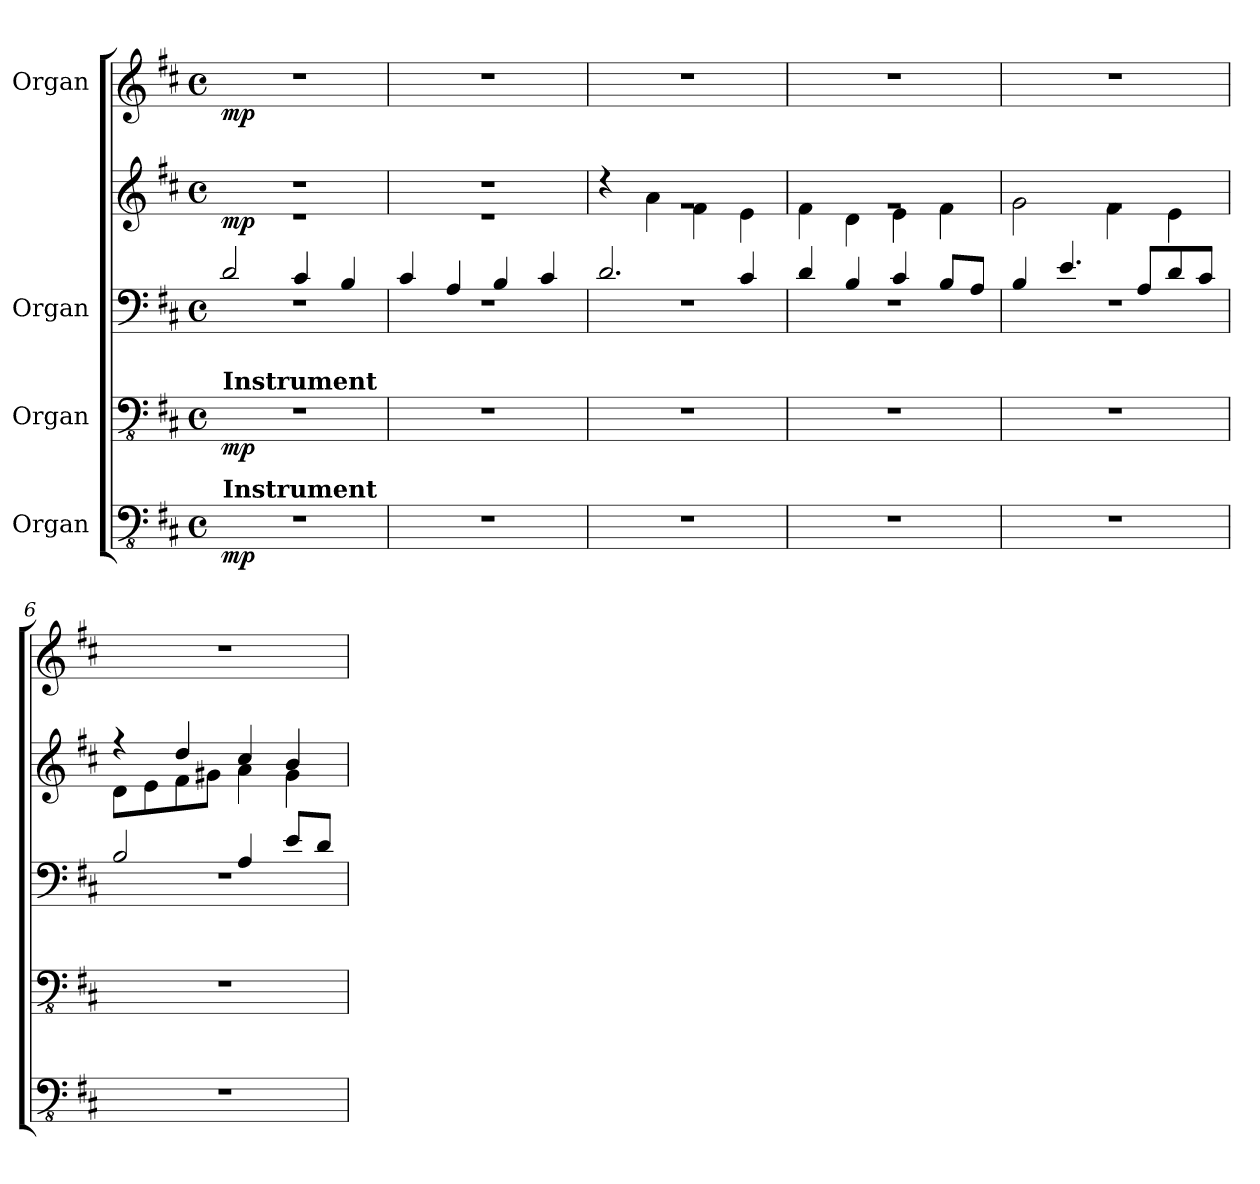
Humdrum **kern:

**kern	**dynam	**kern	**dynam	**kern	**kern	**dynam	**kern	**dynam
*part4	*part4	*part3	*part3	*part2	*part2	*part2	*part1	*part1
*staff5	*staff5	*staff4	*staff4	*staff3	*staff2	*staff2/3	*staff1	*staff1
*I"Organ	*	*I"Organ	*	*I"Organ	*	*	*I"Organ	*
*clefFv4	*	*clefFv4	*	*clefF4	*clefG2	*	*clefG2	*
*k[f#c#]	*	*k[f#c#]	*	*k[f#c#]	*k[f#c#]	*	*k[f#c#]	*
*M4/4	*	*M4/4	*	*M4/4	*M4/4	*	*M4/4	*
*met(c)	*	*met(c)	*	*met(c)	*met(c)	*	*met(c)	*
*MM80	*	*MM80	*	*MM80	*MM80	*	*MM80	*
=1	=1	=1	=1	=1	=1	=1	=1	=1
*	*	*	*	*^	*^	*	*	*
!	!	!LO:TX:a:B:t=Instrument	!	!	!	!	!	!	!	!
!LO:TX:a:B:t=Instrument	!	!	!	!	!	!	!	!	!	!
!	!LO:DY:b	!	!LO:DY:b	!	!	!	!	!LO:DY:b	!	!LO:DY:b
1r	mp	1r	mp	2d/	1rF	1re	1rdd	mp	1r	mp
.	.	.	.	4c#/	.	.	.	.	.	.
.	.	.	.	4B/	.	.	.	.	.	.
=2	=2	=2	=2	=2	=2	=2	=2	=2	=2	=2
1r	.	1r	.	4c#/	1rF	1re	1rdd	.	1r	.
.	.	.	.	4A/	.	.	.	.	.	.
.	.	.	.	4B/	.	.	.	.	.	.
.	.	.	.	4c#/	.	.	.	.	.	.
=3	=3	=3	=3	=3	=3	=3	=3	=3	=3	=3
1r	.	1r	.	2.d/	1rF	1rg	4rdd	.	1r	.
.	.	.	.	.	.	.	4a\	.	.	.
.	.	.	.	.	.	.	4f#\	.	.	.
.	.	.	.	4c#/	.	.	4e\	.	.	.
=4	=4	=4	=4	=4	=4	=4	=4	=4	=4	=4
1r	.	1r	.	4d/	1rF	1rg	4f#\	.	1r	.
.	.	.	.	4B/	.	.	4d\	.	.	.
.	.	.	.	4c#/	.	.	4e\	.	.	.
.	.	.	.	8B/L	.	.	4f#\	.	.	.
.	.	.	.	8A/J	.	.	.	.	.	.
=5	=5	=5	=5	=5	=5	=5	=5	=5	=5	=5
1r	.	1r	.	4B/	1rF	1rg	2g\	.	1r	.
.	.	.	.	4.e/	.	.	.	.	.	.
.	.	.	.	.	.	.	4f#\	.	.	.
.	.	.	.	8A/L	.	.	.	.	.	.
.	.	.	.	8d/	.	.	4e\	.	.	.
.	.	.	.	8c#/J	.	.	.	.	.	.
=6	=6	=6	=6	=6	=6	=6	=6	=6	=6	=6
1r	.	1r	.	2B/	1rF	4r	8d\L	.	1r	.
.	.	.	.	.	.	.	8e\	.	.	.
.	.	.	.	.	.	4dd/	8f#\	.	.	.
.	.	.	.	.	.	.	8g#X\J	.	.	.
.	.	.	.	4A/	.	4cc#/	4a\	.	.	.
.	.	.	.	8e/L	.	4b/	4g#\	.	.	.
.	.	.	.	8d/J	.	.	.	.	.	.
*	*	*	*	*v	*v	*	*	*	*	*
*	*	*	*	*	*v	*v	*	*	*
=	=	=	=	=	=	=	=	=
*-	*-	*-	*-	*-	*-	*-	*-	*-
